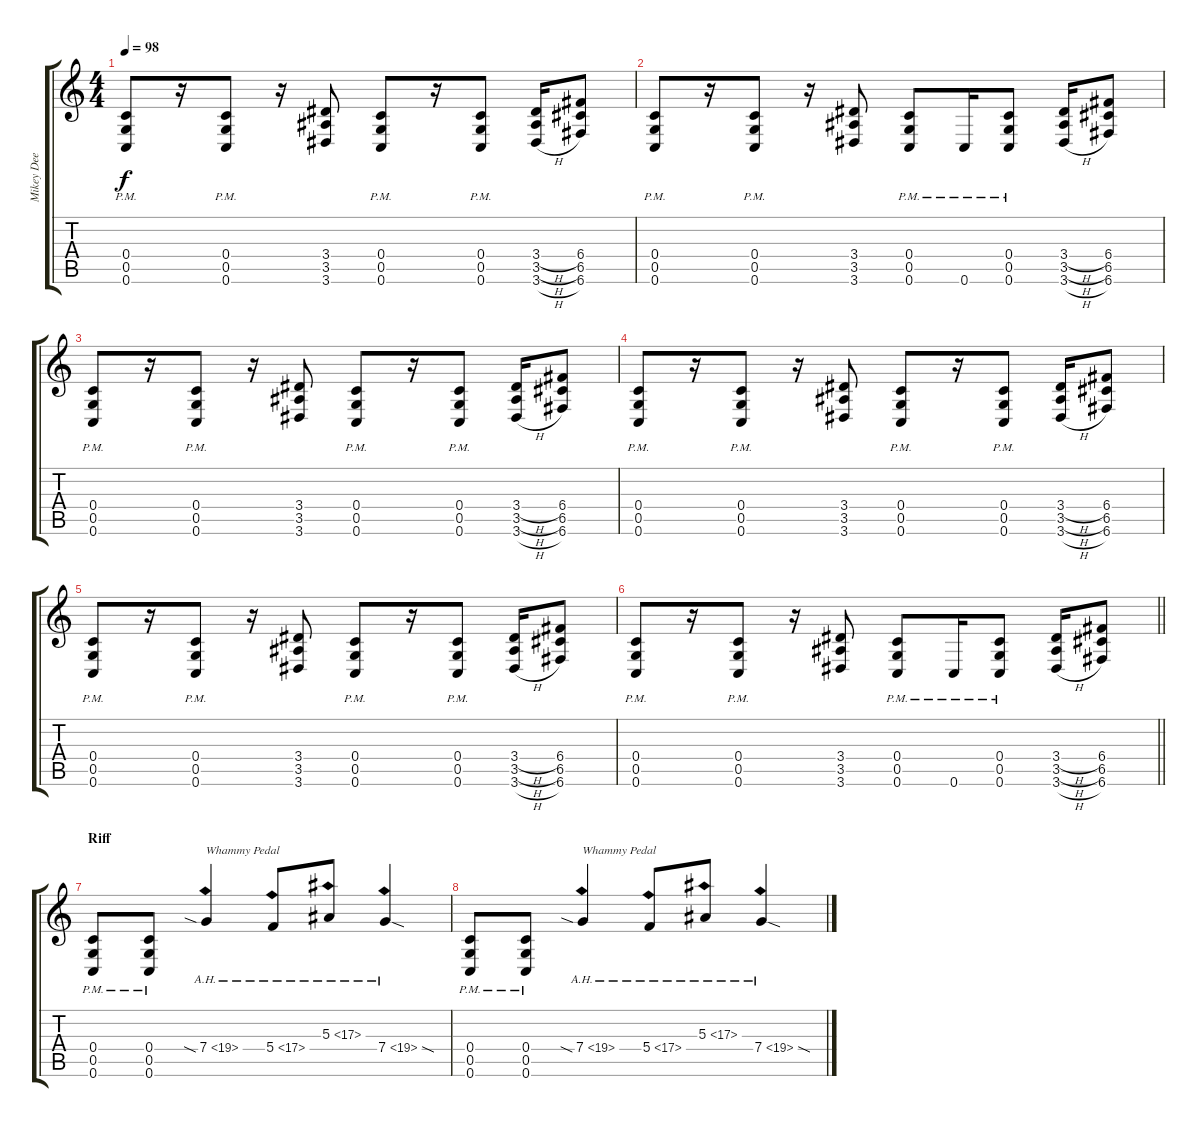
\track ("Mikey Dee" "Mikey Dee") {instrument distortionguitar}
\staff {score tabs}
\tuning (D4 A3 F3 C3 G2 C2) {hide}
\ts (4 4)
\tempo 98
\clef g2
\ks c
(0.4{pm} 0.5{pm} 0.6{pm}).8{dy f} r.16 (0.4{pm} 0.5{pm} 0.6{pm}).8 r.16 (3.4 3.5 3.6).8 (0.4{pm} 0.5{pm} 0.6{pm}).8 r.16 (0.4{pm} 0.5{pm} 0.6{pm}).8 (3.4{h} 3.5{h} 3.6{h}).16 (6.4 6.5 6.6).8 |
(0.4{pm} 0.5{pm} 0.6{pm}).8 r.16 (0.4{pm} 0.5{pm} 0.6{pm}).8 r.16 (3.4 3.5 3.6).8 (0.4{pm} 0.5{pm} 0.6{pm}).8 0.6{pm}.16 (0.4{pm} 0.5{pm} 0.6{pm}).8 (3.4{h} 3.5{h} 3.6{h}).16 (6.4 6.5 6.6).8 |
(0.4{pm} 0.5{pm} 0.6{pm}).8 r.16 (0.4{pm} 0.5{pm} 0.6{pm}).8 r.16 (3.4 3.5 3.6).8 (0.4{pm} 0.5{pm} 0.6{pm}).8 r.16 (0.4{pm} 0.5{pm} 0.6{pm}).8 (3.4{h} 3.5{h} 3.6{h}).16 (6.4 6.5 6.6).8 |
(0.4{pm} 0.5{pm} 0.6{pm}).8 r.16 (0.4{pm} 0.5{pm} 0.6{pm}).8 r.16 (3.4 3.5 3.6).8 (0.4{pm} 0.5{pm} 0.6{pm}).8 r.16 (0.4{pm} 0.5{pm} 0.6{pm}).8 (3.4{h} 3.5{h} 3.6{h}).16 (6.4 6.5 6.6).8 |
(0.4{pm} 0.5{pm} 0.6{pm}).8 r.16 (0.4{pm} 0.5{pm} 0.6{pm}).8 r.16 (3.4 3.5 3.6).8 (0.4{pm} 0.5{pm} 0.6{pm}).8 r.16 (0.4{pm} 0.5{pm} 0.6{pm}).8 (3.4{h} 3.5{h} 3.6{h}).16 (6.4 6.5 6.6).8 |
\barLineRight lightlight
(0.4{pm} 0.5{pm} 0.6{pm}).8 r.16 (0.4{pm} 0.5{pm} 0.6{pm}).8 r.16 (3.4 3.5 3.6).8 (0.4{pm} 0.5{pm} 0.6{pm}).8 0.6{pm}.16 (0.4{pm} 0.5{pm} 0.6{pm}).8 (3.4{h} 3.5{h} 3.6{h}).16 (6.4 6.5 6.6).8 |
\section ("" "Riff")
(0.4{pm} 0.5{pm} 0.6{pm}).8 (0.4{pm} 0.5{pm} 0.6{pm}).8 7.4{ah 12 sia}.4{txt "Whammy Pedal"} 5.4{ah 12}.8 5.3{ah 12}.8 7.4{ah 12 sod}.4 |
(0.4{pm} 0.5{pm} 0.6{pm}).8 (0.4{pm} 0.5{pm} 0.6{pm}).8 7.4{ah 12 sia}.4{txt "Whammy Pedal"} 5.4{ah 12}.8 5.3{ah 12}.8 7.4{ah 12 sod}.4
